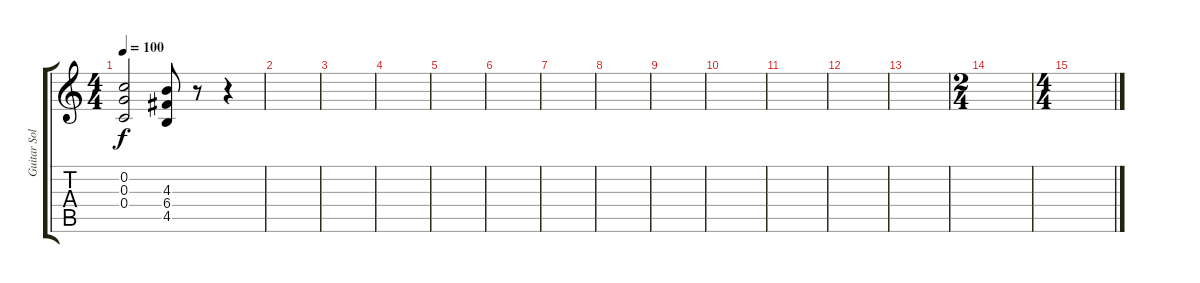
\track ("Guitar Solo Rythm" "Guitar Sol") {instrument distortionguitar}
\staff {score tabs}
\tuning (Eb4 C4 G3 C3 G2 C2) {hide}
\ts (4 4)
\tempo 100
\clef g2
\ks c
(0.2 0.3 0.4).2{dy f} (4.3 6.4 4.5).8 r.8 r.4 |
|
|
|
|
|
|
|
|
|
|
|
|
\ts (2 4)
|
\ts (4 4)
